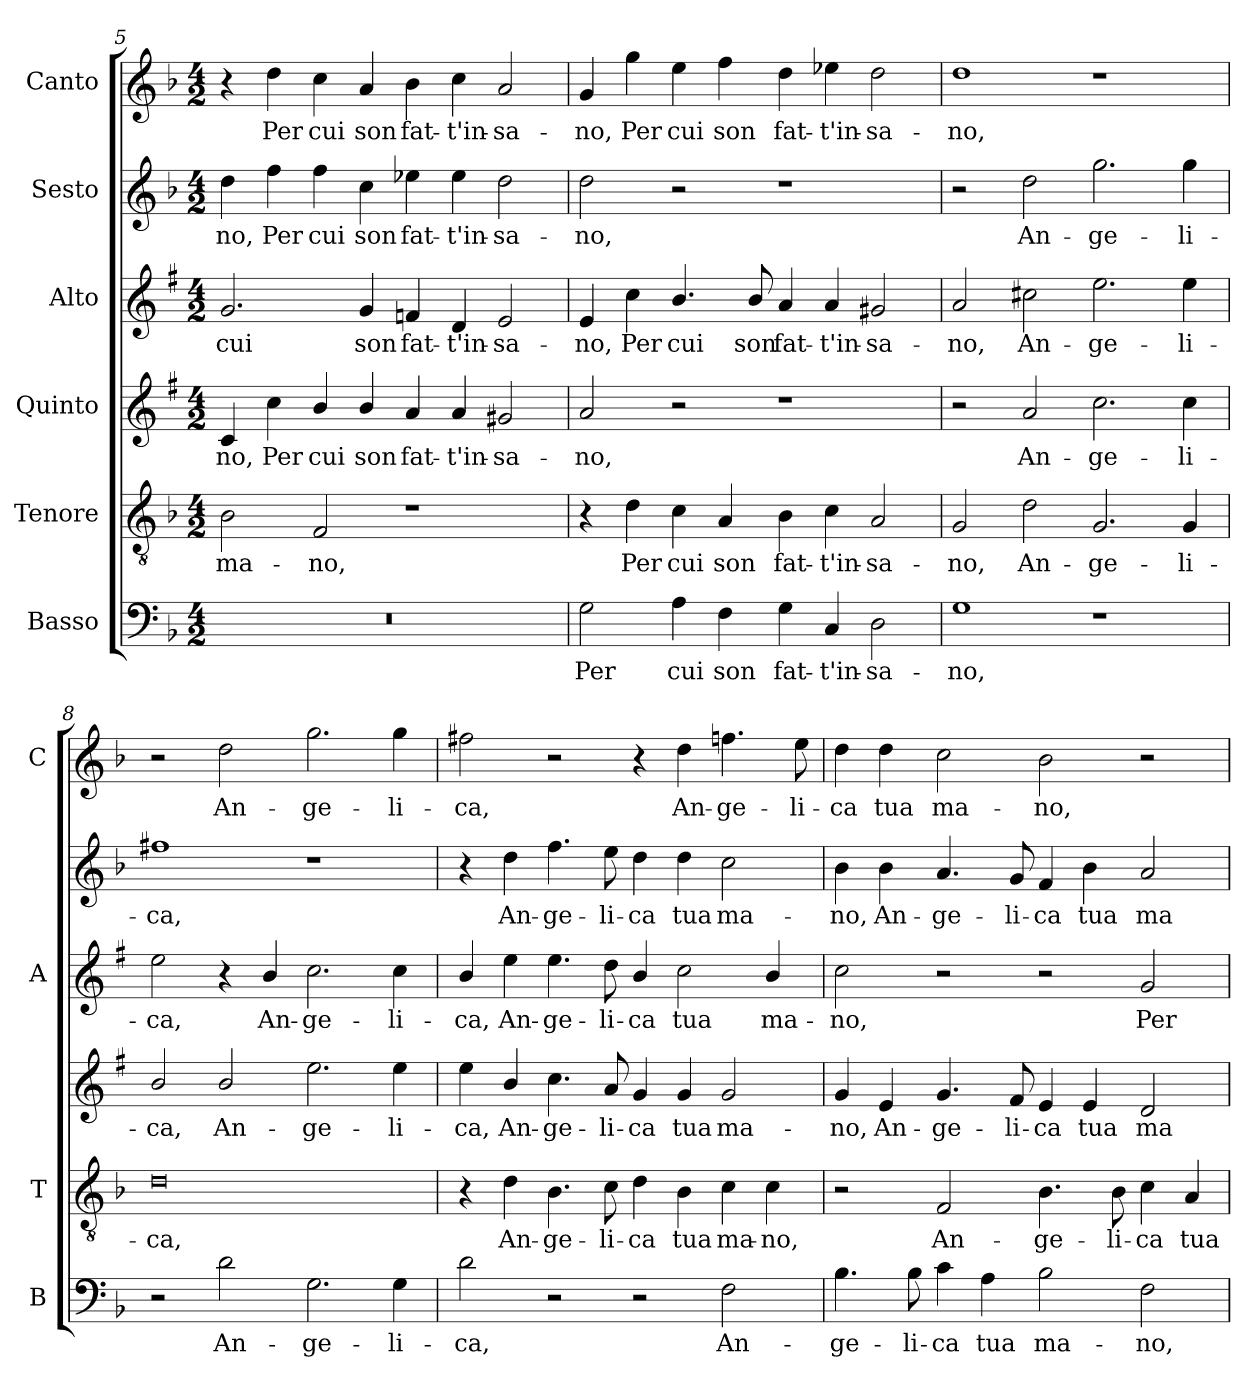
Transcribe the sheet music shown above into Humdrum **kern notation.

**kern	**text	**kern	**text	**kern	**text	**kern	**text	**kern	**text	**kern	**text
*part6	*part6	*part5	*part5	*part4	*part4	*part3	*part3	*part2	*part2	*part1	*part1
*staff6	*staff6	*staff5	*staff5	*staff4	*staff4	*staff3	*staff3	*staff2	*staff2	*staff1	*staff1
*I"Basso	*	*I"Tenore	*	*I"Quinto	*	*I"Alto	*	*I"Sesto	*	*I"Canto	*
*I'B	*	*I'T	*	*	*	*I'A	*	*	*	*I'C	*
!!LO:LB:g=z
*clefF4	*	*clefGv2	*	*clefG2	*	*clefG2	*	*clefG2	*	*clefG2	*
*	*	*	*	*ITrd1c2	*	*ITrd1c2	*	*	*	*	*
*k[b-]	*	*k[b-]	*	*k[b-]	*	*k[b-]	*	*k[b-]	*	*k[b-]	*
*F:	*	*F:	*	*F:	*	*F:	*	*F:	*	*F:	*
*M4/2	*	*M4/2	*	*M4/2	*	*M4/2	*	*M4/2	*	*M4/2	*
=5	=5	=5	=5	=5	=5	=5	=5	=5	=5	=5	=5
!	!	!	!LO:LY:b	!	!LO:LY:b	!	!LO:LY:b	!	!LO:LY:b	!	!
0r	.	2B-\	ma-	4B-/	-no,	2.f/	cui	4dd\	-no,	4r	.
!	!	!	!	!	!LO:LY:b	!	!	!	!LO:LY:b	!	!LO:LY:b
.	.	.	.	4b-\	Per	.	.	4ff\	Per	4dd\	Per
!	!	!	!LO:LY:b	!	!LO:LY:b	!	!	!	!LO:LY:b	!	!LO:LY:b
.	.	2F/	-no,	4a/	cui	.	.	4ff\	cui	4cc\	cui
!	!	!	!	!	!LO:LY:b	!	!LO:LY:b	!	!LO:LY:b	!	!LO:LY:b
.	.	.	.	4a/	son	4f/	son	4cc\	son	4a/	son
!	!	!	!	!	!LO:LY:b	!	!LO:LY:b	!	!LO:LY:b	!	!LO:LY:b
.	.	1r	.	4g/	fat-	4e-X/	fat-	4ee-X\	fat-	4b-\	fat-
!	!	!	!	!	!LO:LY:b	!	!LO:LY:b	!	!LO:LY:b	!	!LO:LY:b
.	.	.	.	4g/	-t'in-	4c/	-t'in-	4ee-\	-t'in-	4cc\	-t'in-
!	!	!	!	!	!LO:LY:b	!	!LO:LY:b	!	!LO:LY:b	!	!LO:LY:b
.	.	.	.	2f#X/	-sa-	2d/	-sa-	2dd\	-sa-	2a/	-sa-
=6	=6	=6	=6	=6	=6	=6	=6	=6	=6	=6	=6
!	!LO:LY:b	!	!	!	!LO:LY:b	!	!LO:LY:b	!	!LO:LY:b	!	!LO:LY:b
2G\	Per	4r	.	2g/	-no,	4d/	-no,	2dd\	-no,	4g/	-no,
!	!	!	!LO:LY:b	!	!	!	!LO:LY:b	!	!	!	!LO:LY:b
.	.	4d\	Per	.	.	4b-\	Per	.	.	4gg\	Per
!	!LO:LY:b	!	!LO:LY:b	!	!	!	!LO:LY:b	!	!	!	!LO:LY:b
4A\	cui	4c\	cui	2r	.	4.a/	cui	2r	.	4ee\	cui
!	!LO:LY:b	!	!LO:LY:b	!	!	!	!	!	!	!	!LO:LY:b
4F\	son	4A/	son	.	.	.	.	.	.	4ff\	son
!	!	!	!	!	!	!	!LO:LY:b	!	!	!	!
.	.	.	.	.	.	8a/	son	.	.	.	.
!	!LO:LY:b	!	!LO:LY:b	!	!	!	!LO:LY:b	!	!	!	!LO:LY:b
4G\	fat-	4B-\	fat-	1r	.	4g/	fat-	1r	.	4dd\	fat-
!	!LO:LY:b	!	!LO:LY:b	!	!	!	!LO:LY:b	!	!	!	!LO:LY:b
4C/	-t'in-	4c\	-t'in-	.	.	4g/	-t'in-	.	.	4ee-X\	-t'in-
!	!LO:LY:b	!	!LO:LY:b	!	!	!	!LO:LY:b	!	!	!	!LO:LY:b
2D\	-sa-	2A/	-sa-	.	.	2f#X/	-sa-	.	.	2dd\	-sa-
=7	=7	=7	=7	=7	=7	=7	=7	=7	=7	=7	=7
!	!LO:LY:b	!	!LO:LY:b	!	!	!	!LO:LY:b	!	!	!	!LO:LY:b
1G	-no,	2G/	-no,	2r	.	2g/	-no,	2r	.	1dd	-no,
!	!	!	!LO:LY:b	!	!LO:LY:b	!	!LO:LY:b	!	!LO:LY:b	!	!
.	.	2d\	An-	2g/	An-	2bn\	An-	2dd\	An-	.	.
!	!	!	!LO:LY:b	!	!LO:LY:b	!	!LO:LY:b	!	!LO:LY:b	!	!
1r	.	2.G/	-ge-	2.b-\	-ge-	2.dd\	-ge-	2.gg\	-ge-	1r	.
!	!	!	!LO:LY:b	!	!LO:LY:b	!	!LO:LY:b	!	!LO:LY:b	!	!
.	.	4G/	-li-	4b-\	-li-	4dd\	-li-	4gg\	-li-	.	.
=8	=8	=8	=8	=8	=8	=8	=8	=8	=8	=8	=8
!	!	!	!LO:LY:b	!	!LO:LY:b	!	!LO:LY:b	!	!LO:LY:b	!	!
2r	.	0d	-ca,	2a/	-ca,	2dd\	-ca,	1ff#X	-ca,	2r	.
!	!LO:LY:b	!	!	!	!LO:LY:b	!	!	!	!	!	!LO:LY:b
2d\	An-	.	.	2a/	An-	4r	.	.	.	2dd\	An-
!	!	!	!	!	!	!	!LO:LY:b	!	!	!	!
.	.	.	.	.	.	4a/	An-	.	.	.	.
!	!LO:LY:b	!	!	!	!LO:LY:b	!	!LO:LY:b	!	!	!	!LO:LY:b
2.G\	-ge-	.	.	2.dd\	-ge-	2.b-\	-ge-	1r	.	2.gg\	-ge-
!	!LO:LY:b	!	!	!	!LO:LY:b	!	!LO:LY:b	!	!	!	!LO:LY:b
4G\	-li-	.	.	4dd\	-li-	4b-\	-li-	.	.	4gg\	-li-
!!LO:PB:g=z
=9	=9	=9	=9	=9	=9	=9	=9	=9	=9	=9	=9
!	!LO:LY:b	!	!	!	!LO:LY:b	!	!LO:LY:b	!	!	!	!LO:LY:b
2d\	-ca,	4r	.	4dd\	-ca,	4a/	-ca,	4r	.	2ff#X\	-ca,
!	!	!	!LO:LY:b	!	!LO:LY:b	!	!LO:LY:b	!	!LO:LY:b	!	!
.	.	4d\	An-	4a/	An-	4dd\	An-	4dd\	An-	.	.
!	!	!	!LO:LY:b	!	!LO:LY:b	!	!LO:LY:b	!	!LO:LY:b	!	!
2r	.	4.B-\	-ge-	4.b-\	-ge-	4.dd\	-ge-	4.ff\	-ge-	2r	.
!	!	!	!LO:LY:b	!	!LO:LY:b	!	!LO:LY:b	!	!LO:LY:b	!	!
.	.	8c\	-li-	8g/	-li-	8cc\	-li-	8ee\	-li-	.	.
!	!	!	!LO:LY:b	!	!LO:LY:b	!	!LO:LY:b	!	!LO:LY:b	!	!
2r	.	4d\	-ca	4f/	-ca	4a/	-ca	4dd\	-ca	4r	.
!	!	!	!LO:LY:b	!	!LO:LY:b	!	!LO:LY:b	!	!LO:LY:b	!	!LO:LY:b
.	.	4B-\	tua	4f/	tua	2b-\	tua	4dd\	tua	4dd\	An-
!	!LO:LY:b	!	!LO:LY:b	!	!LO:LY:b	!	!	!	!LO:LY:b	!	!LO:LY:b
2F\	An-	4c\	ma-	2f/	ma-	.	.	2cc\	ma-	4.ffn\	-ge-
!	!	!	!LO:LY:b	!	!	!	!LO:LY:b	!	!	!	!
.	.	4c\	-no,	.	.	4a/	ma-	.	.	.	.
!	!	!	!	!	!	!	!	!	!	!	!LO:LY:b
.	.	.	.	.	.	.	.	.	.	8ee\	-li-
=10	=10	=10	=10	=10	=10	=10	=10	=10	=10	=10	=10
!	!LO:LY:b	!	!	!	!LO:LY:b	!	!LO:LY:b	!	!LO:LY:b	!	!LO:LY:b
4.B-\	-ge-	2r	.	4f/	-no,	2b-\	-no,	4b-\	-no,	4dd\	-ca
!	!	!	!	!	!LO:LY:b	!	!	!	!LO:LY:b	!	!LO:LY:b
.	.	.	.	4d/	An-	.	.	4b-\	An-	4dd\	tua
!	!LO:LY:b	!	!	!	!	!	!	!	!	!	!
8B-\	-li-	.	.	.	.	.	.	.	.	.	.
!	!LO:LY:b	!	!LO:LY:b	!	!LO:LY:b	!	!	!	!LO:LY:b	!	!LO:LY:b
4c\	-ca	2F/	An-	4.f/	-ge-	2r	.	4.a/	-ge-	2cc\	ma-
!	!LO:LY:b	!	!	!	!	!	!	!	!	!	!
4A\	tua	.	.	.	.	.	.	.	.	.	.
!	!	!	!	!	!LO:LY:b	!	!	!	!LO:LY:b	!	!
.	.	.	.	8e/	-li-	.	.	8g/	-li-	.	.
!	!LO:LY:b	!	!LO:LY:b	!	!LO:LY:b	!	!	!	!LO:LY:b	!	!LO:LY:b
2B-\	ma-	4.B-\	-ge-	4d/	-ca	2r	.	4f/	-ca	2b-\	-no,
!	!	!	!	!	!LO:LY:b	!	!	!	!LO:LY:b	!	!
.	.	.	.	4d/	tua	.	.	4b-\	tua	.	.
!	!	!	!LO:LY:b	!	!	!	!	!	!	!	!
.	.	8B-\	-li-	.	.	.	.	.	.	.	.
!	!LO:LY:b	!	!LO:LY:b	!	!LO:LY:b	!	!LO:LY:b	!	!LO:LY:b	!	!
2F\	-no,	4c\	-ca	2c/	ma-	2f/	Per	2a/	ma-	2r	.
!	!	!	!LO:LY:b	!	!	!	!	!	!	!	!
.	.	4A/	tua	.	.	.	.	.	.	.	.
=	=	=	=	=	=	=	=	=	=	=	=
*-	*-	*-	*-	*-	*-	*-	*-	*-	*-	*-	*-
